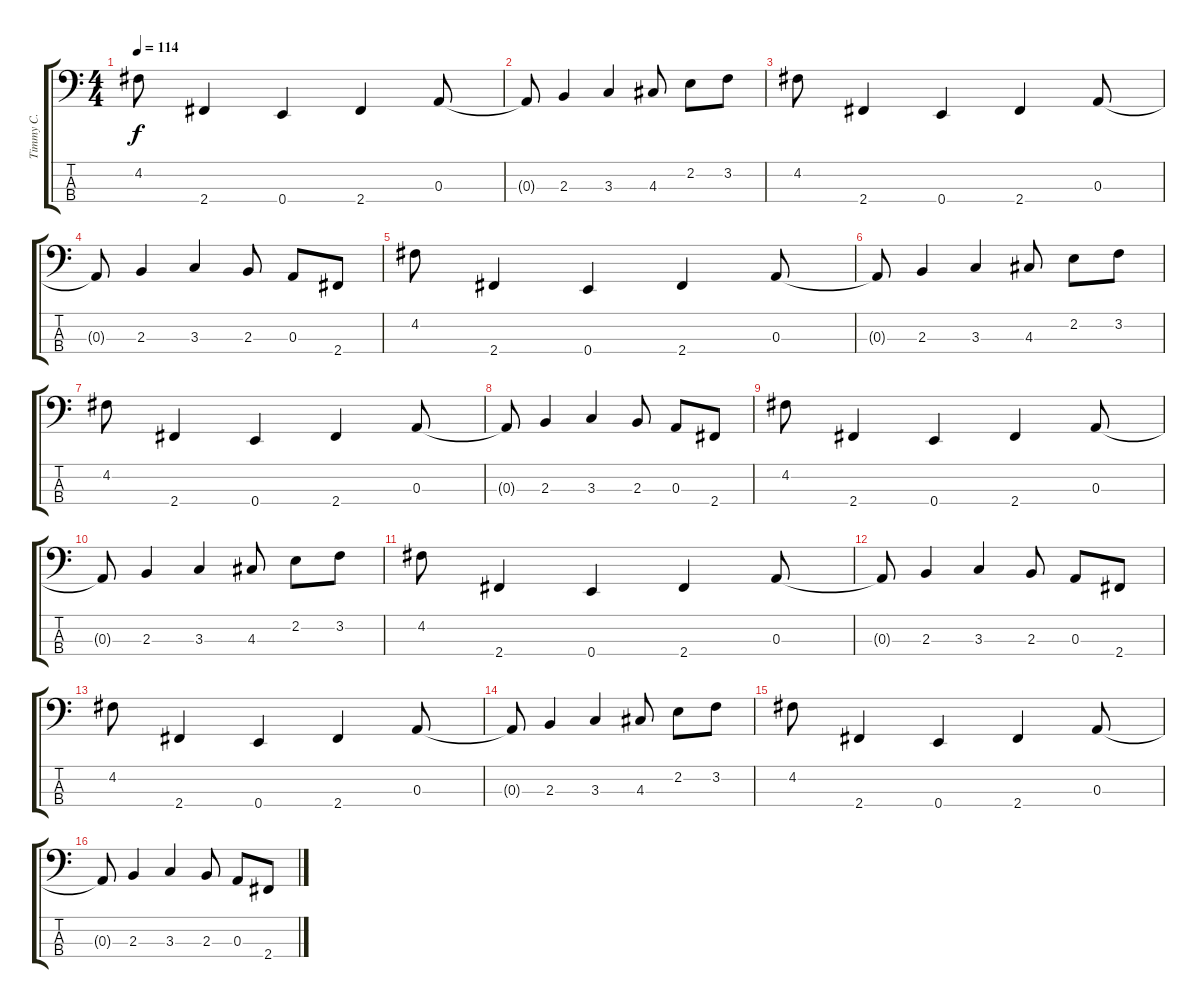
\track ("Timmy C." "Timmy C.") {instrument slapbass1}
\staff {score tabs}
\tuning (G2 D2 A1 E1) {hide}
\ts (4 4)
\tempo 114
\clef f4
\ks c
4.2.8{dy f} 2.4.4 0.4.4 2.4.4 0.3.8 |
0.3{t}.8 2.3.4 3.3.4 4.3.8 2.2.8 3.2.8 |
4.2.8 2.4.4 0.4.4 2.4.4 0.3.8 |
0.3{t}.8 2.3.4 3.3.4 2.3.8 0.3.8 2.4.8 |
4.2.8 2.4.4 0.4.4 2.4.4 0.3.8 |
0.3{t}.8 2.3.4 3.3.4 4.3.8 2.2.8 3.2.8 |
4.2.8 2.4.4 0.4.4 2.4.4 0.3.8 |
0.3{t}.8 2.3.4 3.3.4 2.3.8 0.3.8 2.4.8 |
4.2.8 2.4.4 0.4.4 2.4.4 0.3.8 |
0.3{t}.8 2.3.4 3.3.4 4.3.8 2.2.8 3.2.8 |
4.2.8 2.4.4 0.4.4 2.4.4 0.3.8 |
0.3{t}.8 2.3.4 3.3.4 2.3.8 0.3.8 2.4.8 |
4.2.8 2.4.4 0.4.4 2.4.4 0.3.8 |
0.3{t}.8 2.3.4 3.3.4 4.3.8 2.2.8 3.2.8 |
4.2.8 2.4.4 0.4.4 2.4.4 0.3.8 |
0.3{t}.8 2.3.4 3.3.4 2.3.8 0.3.8 2.4.8
